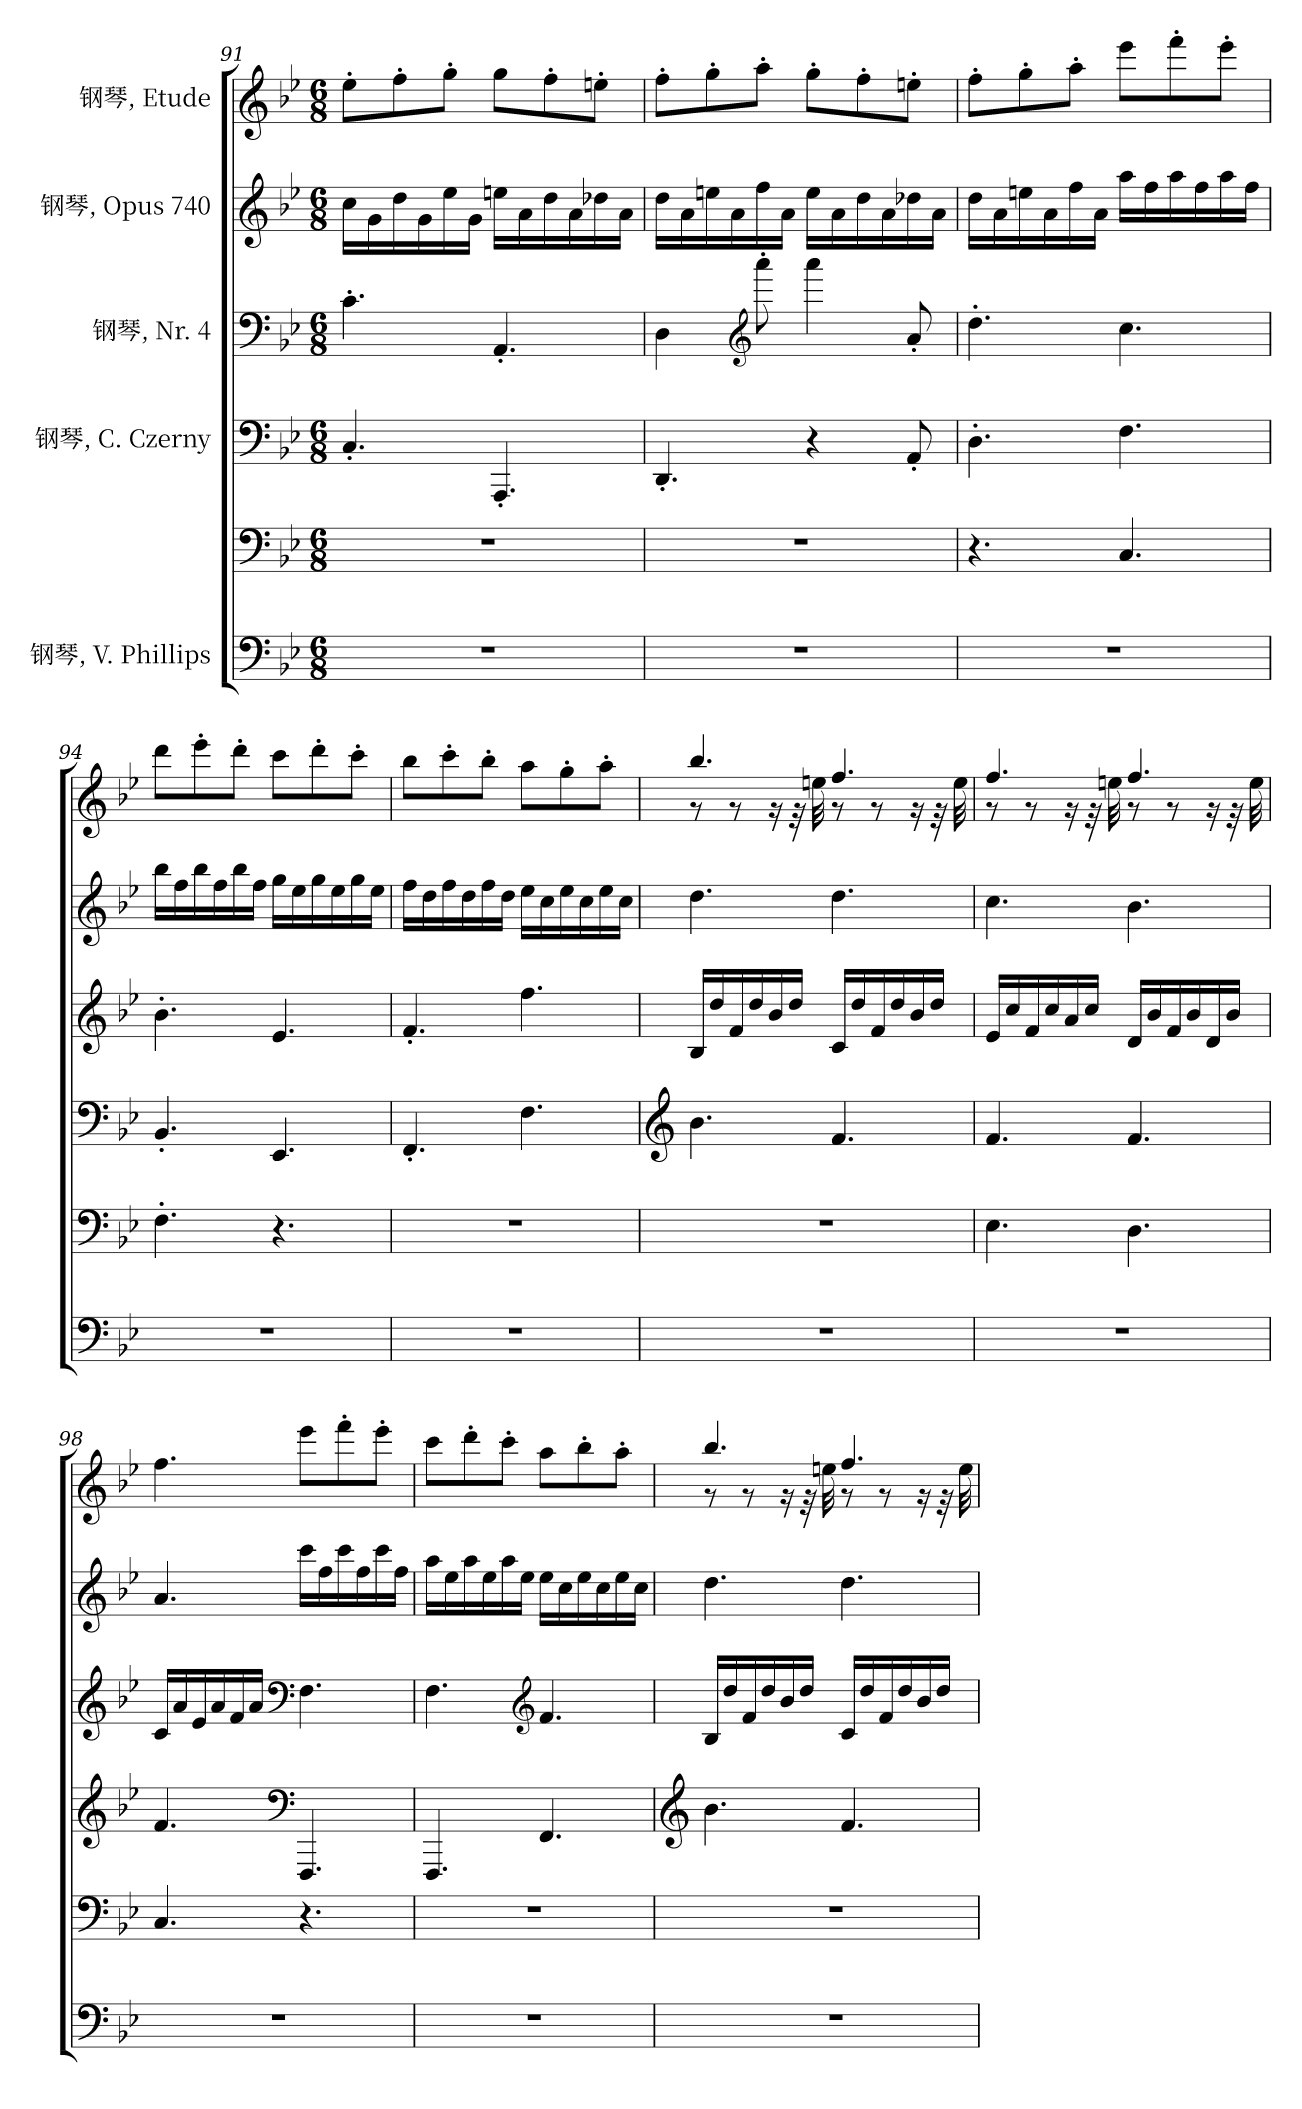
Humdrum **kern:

**kern	**kern	**kern	**kern	**kern	**kern
*part5	*part5	*part4	*part3	*part2	*part1
*staff6	*staff5	*staff4	*staff3	*staff2	*staff1
*I"钢琴, V. Phillips	*	*I"钢琴, C. Czerny	*I"钢琴, Nr. 4	*I"钢琴, Opus 740	*I"钢琴, Etude
*clefF4	*clefF4	*clefF4	*clefF4	*clefG2	*clefG2
*k[b-e-]	*k[b-e-]	*k[b-e-]	*k[b-e-]	*k[b-e-]	*k[b-e-]
*M6/8	*M6/8	*M6/8	*M6/8	*M6/8	*M6/8
=91	=91	=91	=91	=91	=91
2.r	2.r	4.C'/	4.c'\	16cc\LL	8ee-'\L
.	.	.	.	16g\	.
.	.	.	.	16dd\	8ff'\
.	.	.	.	16g\	.
.	.	.	.	16ee-\	8gg'\J
.	.	.	.	16g\JJ	.
.	.	4.AAA'/	4.AA'/	16een\LL	8gg\L
.	.	.	.	16a\	.
.	.	.	.	16dd\	8ff'\
.	.	.	.	16a\	.
.	.	.	.	16dd-X\	8een'\J
.	.	.	.	16a\JJ	.
!!LO:PB:g=z
=92	=92	=92	=92	=92	=92
2.r	2.r	4.DD'/	4D\	16dd\LL	8ff'\L
.	.	.	.	16a\	.
.	.	.	.	16een\	8gg'\
.	.	.	.	16a\	.
*	*	*	*clefG2	*	*
.	.	.	8aaa'\	16ff\	8aa'\J
.	.	.	.	16a\JJ	.
.	.	4r	4aaa\	16ee\LL	8gg'\L
.	.	.	.	16a\	.
.	.	.	.	16dd\	8ff'\
.	.	.	.	16a\	.
.	.	8AA'/	8a'/	16dd-X\	8een'\J
.	.	.	.	16a\JJ	.
=93	=93	=93	=93	=93	=93
2.r	4.r	4.D'\	4.dd'\	16dd\LL	8ff'\L
.	.	.	.	16a\	.
.	.	.	.	16een\	8gg'\
.	.	.	.	16a\	.
.	.	.	.	16ff\	8aa'\J
.	.	.	.	16a\JJ	.
*	*	*	*	*	*MM129
.	4.C/	4.F\	4.cc\	16aa\LL	8eee-\L
.	.	.	.	16ff\	.
*	*	*	*	*	*MM144
.	.	.	.	16aa\	8fff'\
.	.	.	.	16ff\	.
.	.	.	.	16aa\	8eee-'\J
.	.	.	.	16ff\JJ	.
=94	=94	=94	=94	=94	=94
*	*	*	*	*	*MM148
2.r	4.F'\	4.BB-'/	4.b-'\	16bb-\LL	8ddd\L
.	.	.	.	16ff\	.
.	.	.	.	16bb-\	8eee-'\
.	.	.	.	16ff\	.
.	.	.	.	16bb-\	8ddd'\J
.	.	.	.	16ff\JJ	.
*	*	*	*	*	*MM130
.	4.r	4.EE-/	4.e-/	16gg\LL	8ccc\L
.	.	.	.	16ee-\	.
*	*	*	*	*	*MM144
.	.	.	.	16gg\	8ddd'\
.	.	.	.	16ee-\	.
.	.	.	.	16gg\	8ccc'\J
.	.	.	.	16ee-\JJ	.
!!LO:LB:g=z
=95	=95	=95	=95	=95	=95
*	*	*	*	*	*MM148
2.r	2.r	4.FF'/	4.f'/	16ff\LL	8bb-\L
.	.	.	.	16dd\	.
.	.	.	.	16ff\	8ccc'\
.	.	.	.	16dd\	.
.	.	.	.	16ff\	8bb-'\J
.	.	.	.	16dd\JJ	.
.	.	4.F\	4.ff\	16ee-\LL	8aa\L
.	.	.	.	16cc\	.
.	.	.	.	16ee-\	8gg'\
.	.	.	.	16cc\	.
.	.	.	.	16ee-\	8aa'\J
.	.	.	.	16cc\JJ	.
=96	=96	=96	=96	=96	=96
*	*	*clefG2	*	*	*
*	*	*	*	*	*^
2.r	2.r	4.b-\	16B-/LL	4.dd\	4.bb-/	8r
.	.	.	16dd/	.	.	.
.	.	.	16f/	.	.	8r
.	.	.	16dd/	.	.	.
.	.	.	16b-/	.	.	16r
.	.	.	16dd/JJ	.	.	32r
*	*	*	*	*	*MM144	*
.	.	.	.	.	.	32een\
.	.	4.f/	16c/LL	4.dd\	4.ff/	8r
.	.	.	16dd/	.	.	.
.	.	.	16f/	.	.	8r
.	.	.	16dd/	.	.	.
.	.	.	16b-/	.	.	16r
.	.	.	16dd/JJ	.	.	32r
.	.	.	.	.	.	32ee\
=97	=97	=97	=97	=97	=97	=97
2.r	4.E-\	4.f/	16e-/LL	4.cc\	4.ff/	8r
.	.	.	16cc/	.	.	.
.	.	.	16f/	.	.	8r
.	.	.	16cc/	.	.	.
.	.	.	16a/	.	.	16r
.	.	.	16cc/JJ	.	.	32r
.	.	.	.	.	.	32een\
.	4.D\	4.f/	16d/LL	4.b-\	4.ff/	8r
.	.	.	16b-/	.	.	.
.	.	.	16f/	.	.	8r
.	.	.	16b-/	.	.	.
.	.	.	16d/	.	.	16r
.	.	.	16b-/JJ	.	.	32r
.	.	.	.	.	.	32ee\
*	*	*	*	*	*v	*v
!!LO:PB:g=z
=98	=98	=98	=98	=98	=98
2.r	4.C/	4.f/	16c/LL	4.a/	4.ff\
.	.	.	16a/	.	.
.	.	.	16e-/	.	.
.	.	.	16a/	.	.
.	.	.	16f/	.	.
.	.	.	16a/JJ	.	.
*	*	*clefF4	*clefF4	*	*
*	*	*	*	*	*MM131
.	4.r	4.FFF/	4.F\	16ccc\LL	8eee-\L
.	.	.	.	16ff\	.
*	*	*	*	*	*MM144
.	.	.	.	16ccc\	8fff'\
.	.	.	.	16ff\	.
.	.	.	.	16ccc\	8eee-'\J
.	.	.	.	16ff\JJ	.
=99	=99	=99	=99	=99	=99
*	*	*	*	*	*MM148
2.r	2.r	4.FFF/	4.F\	16aa\LL	8ccc\L
.	.	.	.	16ee-\	.
.	.	.	.	16aa\	8ddd'\
.	.	.	.	16ee-\	.
.	.	.	.	16aa\	8ccc'\J
.	.	.	.	16ee-\JJ	.
*	*	*	*clefG2	*	*
.	.	4.FF/	4.f/	16ee-\LL	8aa\L
.	.	.	.	16cc\	.
.	.	.	.	16ee-\	8bb-'\
.	.	.	.	16cc\	.
.	.	.	.	16ee-\	8aa'\J
.	.	.	.	16cc\JJ	.
=100	=100	=100	=100	=100	=100
*	*	*clefG2	*	*	*
*	*	*	*	*	*^
2.r	2.r	4.b-\	16B-/LL	4.dd\	4.bb-/	8r
.	.	.	16dd/	.	.	.
.	.	.	16f/	.	.	8r
.	.	.	16dd/	.	.	.
.	.	.	16b-/	.	.	16r
.	.	.	16dd/JJ	.	.	32r
*	*	*	*	*	*MM144	*
.	.	.	.	.	.	32een\
.	.	4.f/	16c/LL	4.dd\	4.ff/	8r
.	.	.	16dd/	.	.	.
.	.	.	16f/	.	.	8r
.	.	.	16dd/	.	.	.
.	.	.	16b-/	.	.	16r
.	.	.	16dd/JJ	.	.	32r
.	.	.	.	.	.	32ee\
*	*	*	*	*	*v	*v
=	=	=	=	=	=
*-	*-	*-	*-	*-	*-
